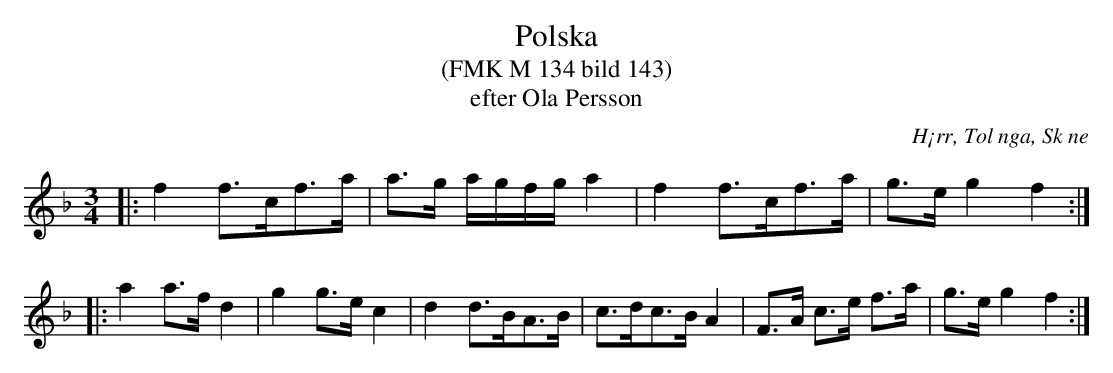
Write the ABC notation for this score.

X:1
T:Polska
T:(FMK M 134 bild 143)
T:efter Ola Persson
O:H¡rr, Tol nga, Sk ne
M:3/4
L:1/8
K:F
|: f2 f>cf>a | a>g a/g/f/g/ a2 | f2 f>cf>a | g>e g2 f2 :|
|: a2 a>f d2 | g2 g>e c2 | d2 d>BA>B | c>dc>B A2 | F>A c>e f>a | g>e g2 f2 :|
